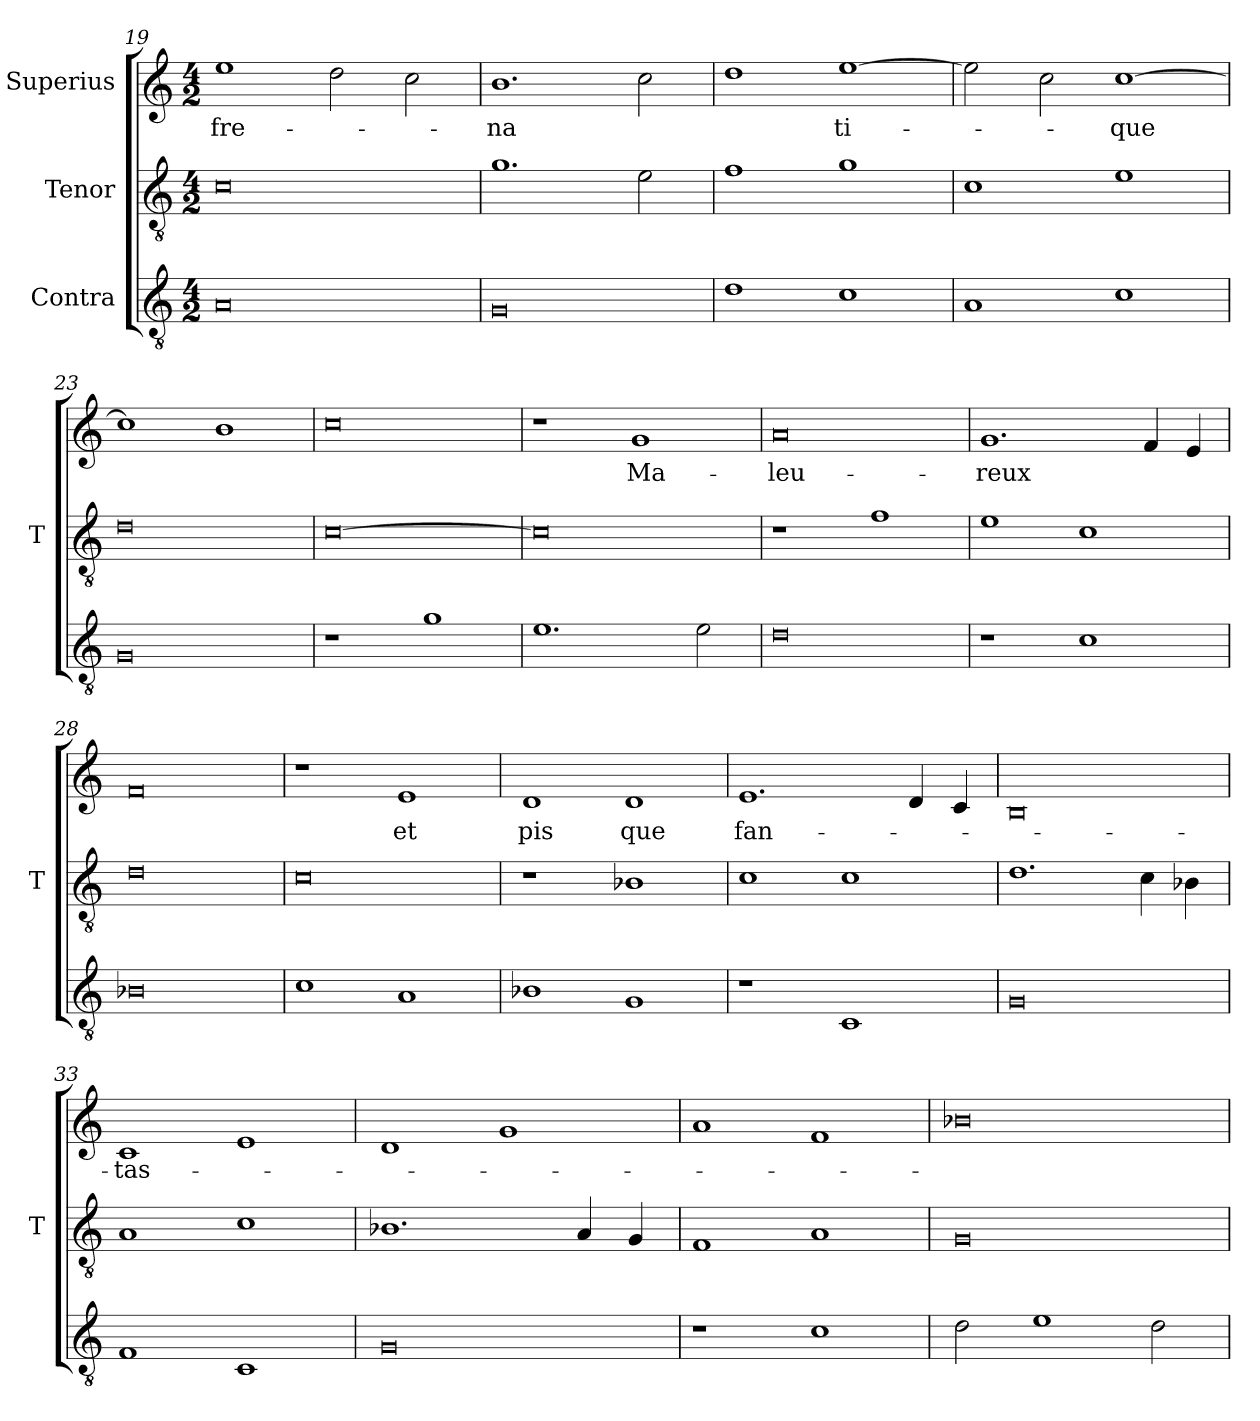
**kern	**kern	**kern	**text
*part3	*part2	*part1	*part1
*staff3	*staff2	*staff1	*staff1
*I"Contra	*I"Tenor	*I"Superius	*
*	*I'T	*	*
*clefGv2	*clefGv2	*clefG2	*
*M4/2	*M4/2	*M4/2	*
=19	=19	=19	=19
0A	0c	1ee	fre-
.	.	2dd	.
.	.	2cc	.
=20	=20	=20	=20
0G	1.g	1.b	-na
.	2e	2cc	.
=21	=21	=21	=21
1d	1f	1dd	.
1c	1g	[1ee	ti-
=22	=22	=22	=22
1A	1c	2ee]	.
.	.	2cc	.
1c	1e	[1cc	-que
=23	=23	=23	=23
0G	0d	1cc]	.
.	.	1b	.
=24	=24	=24	=24
1r	[0c	0cc	.
1g	.	.	.
=25	=25	=25	=25
1.e	0c]	1r	.
.	.	1g	Ma-
2e	.	.	.
=26	=26	=26	=26
0d	1r	0a	-leu-
.	1f	.	.
=27	=27	=27	=27
1r	1e	1.g	-reux
1c	1c	.	.
.	.	4f	.
.	.	4e	.
=28	=28	=28	=28
0B-X	0d	0f	.
=29	=29	=29	=29
1c	0c	1r	.
1A	.	1e	-et
=30	=30	=30	=30
1B-X	1r	1d	-pis
1G	1B-X	1d	-que
=31	=31	=31	=31
1r	1c	1.e	fan-
1C	1c	.	.
.	.	4d	.
.	.	4c	.
=32	=32	=32	=32
0G	1.d	0B	.
.	4c	.	.
.	4B-X	.	.
=33	=33	=33	=33
1F	1A	1c	-tas-
1C	1c	1e	.
=34	=34	=34	=34
0G	1.B-X	1d	.
.	.	1g	.
.	4A	.	.
.	4G	.	.
=35	=35	=35	=35
1r	1F	1a	.
1c	1A	1f	.
=36	=36	=36	=36
2d	0G	0b-X	.
1e	.	.	.
2d	.	.	.
=	=	=	=
*-	*-	*-	*-
